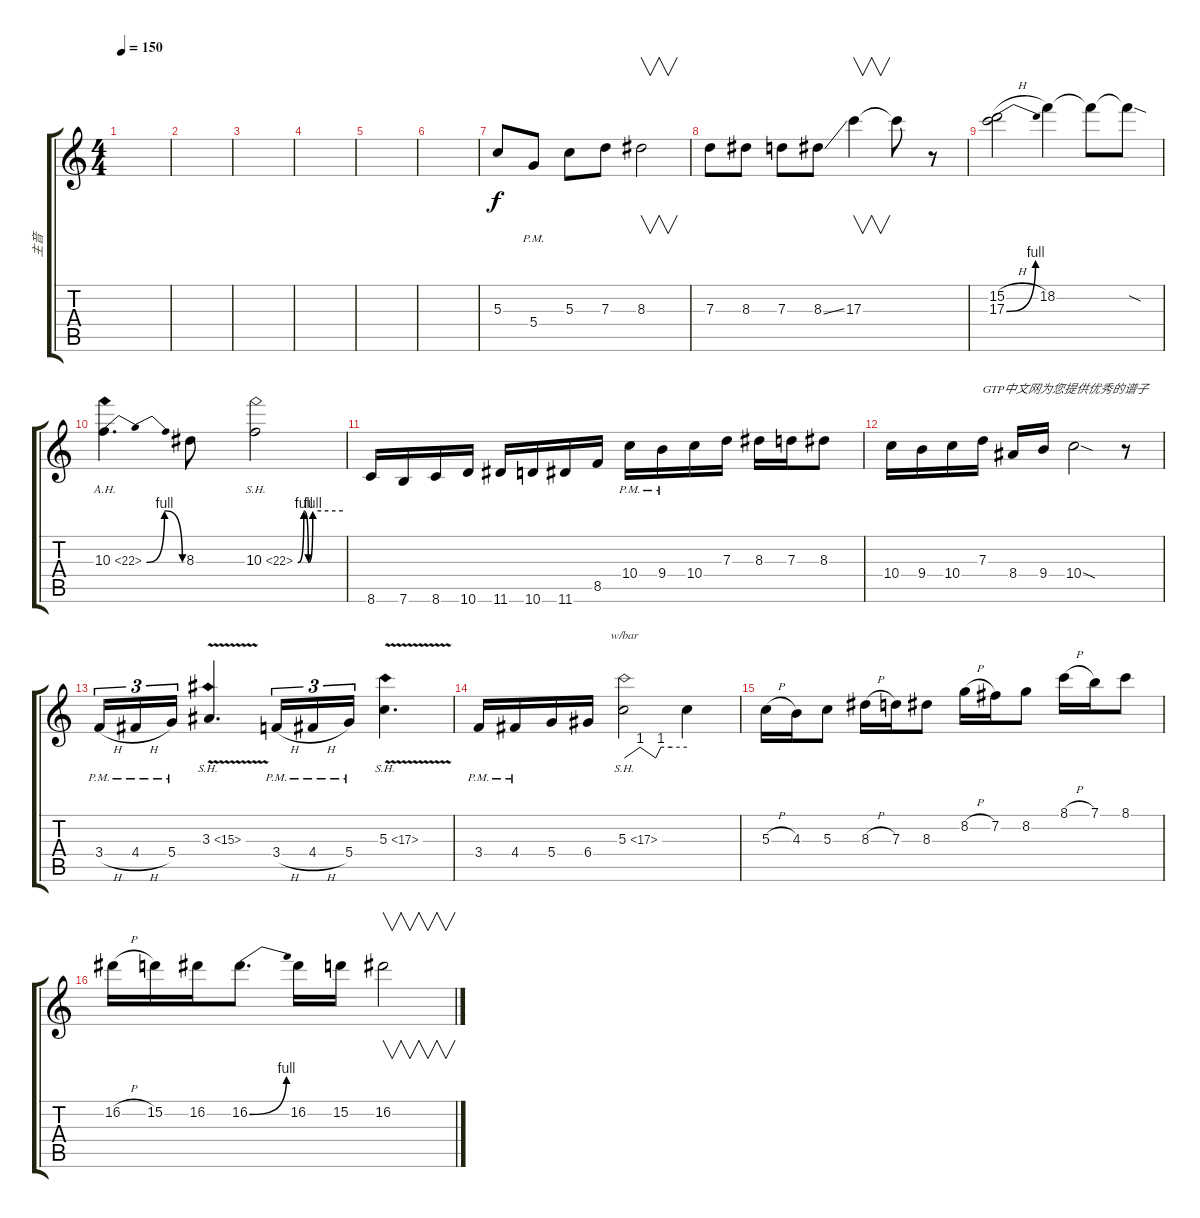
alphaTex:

\track ("主音" "主音") {instrument overdrivenguitar}
\staff {score tabs}
\tuning (E4 B3 G3 D3 A2 E2) {hide}
\ts (4 4)
\tempo 150
\clef g2
\ks c
|
|
|
|
|
|
5.3.8 5.4{pm}.8 5.3.8 7.3.8 8.3.2{v} |
7.3.8 8.3.8 7.3.8 8.3{ss}.8 17.3.4{v} 17.3{t}.8 r.8 |
(15.2{h} 17.3{be (bend 0 0 60 4)}).2 18.2.4 18.2{t}.8 18.2{sod t}.8 |
10.3{be (bendrelease 0 0 20 4 20 4 60 0) ah 12}.4{d} 8.3.8 10.3{be (custom 0 0 8 4 14 0 20 4 60 4) sh 12}.2 |
8.6.16 7.6.16 8.6.16 10.6.16 11.6.16 10.6.16 11.6.16 8.5.16 10.4{pm}.16 9.4{pm}.16 10.4.16 7.3.16 8.3.16 7.3.16 8.3.8 |
10.4.16 9.4.16 10.4.16 7.3.16{txt "GTP中文网为您提供优秀的谱子"} 8.4.16 9.4.16 10.4{sod}.2 r.8 |
3.4{h pm}.16{tu (3 2)} 4.4{h pm}.16{tu (3 2)} 5.4{pm}.16{tu (3 2)} 3.3{sh 12 v}.4{d} 3.4{h pm}.16{tu (3 2)} 4.4{h pm}.16{tu (3 2)} 5.4{pm}.16{tu (3 2)} 5.3{sh 12 v}.4{d} |
3.4{pm}.16 4.4{pm}.16 5.4.16 6.4.16 5.3{sh 12}.2{tbe (custom default 0 0 15 4 30 0 35 4 45 4 60 4)} 5.3{t}.4 |
5.3{h}.16 4.3.16 5.3.8 8.3{h}.16 7.3.16 8.3.8 8.2{h}.16 7.2.16 8.2.8 8.1{h}.16 7.1.16 8.1.8 |
16.2{h}.16 15.2.16 16.2.16 16.2{be (bend 0 0 60 4)}.8{d} 16.2.16 15.2.16 16.2.2{v}
